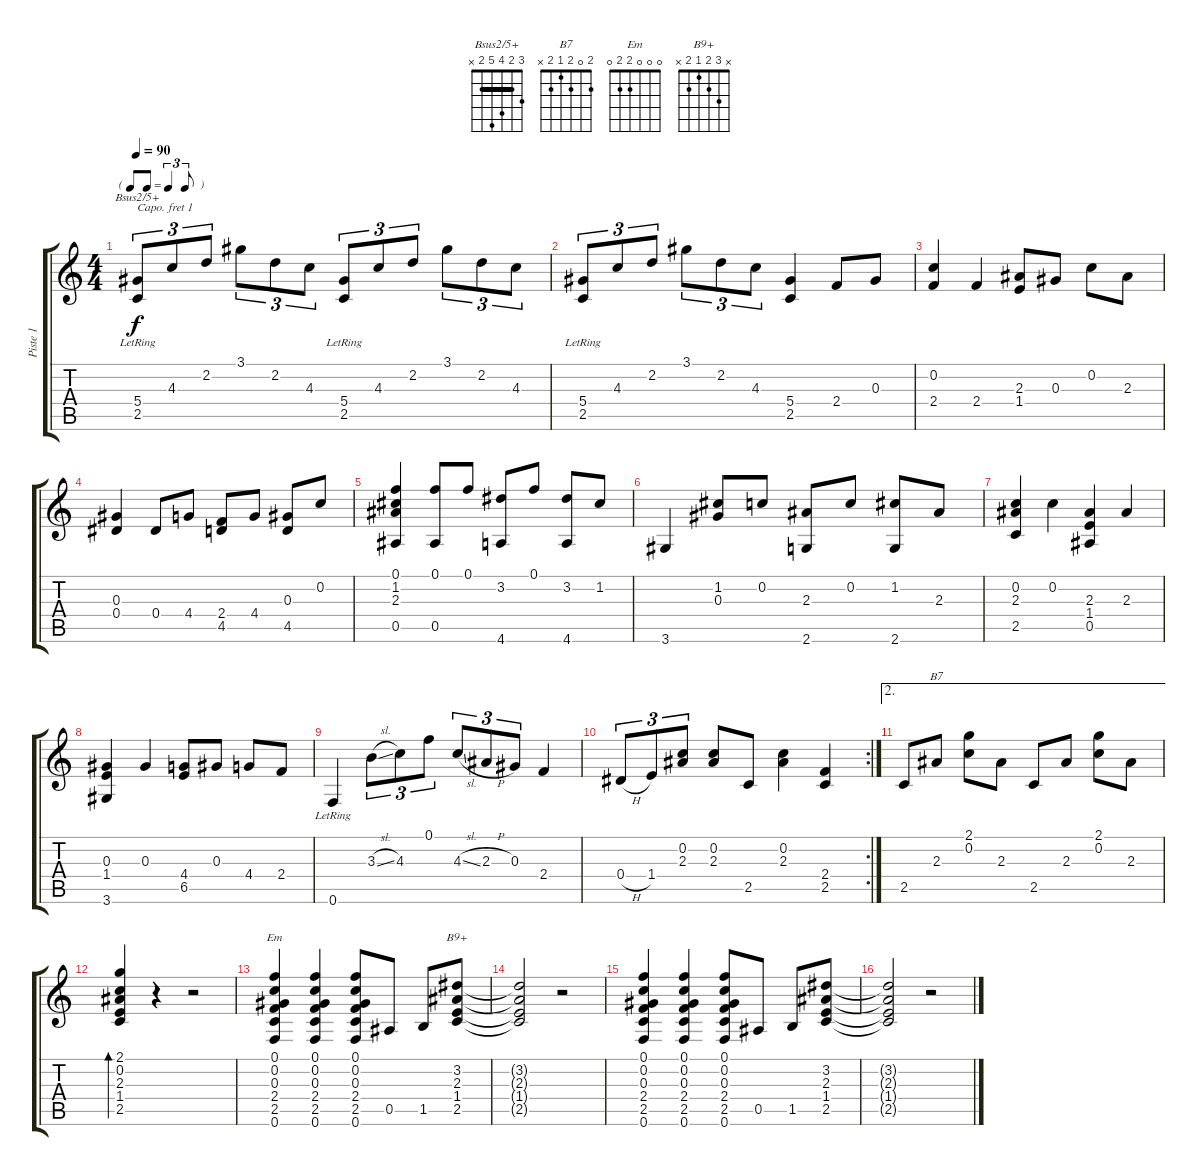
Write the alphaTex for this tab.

\track ("Piste 1" "Piste 1") {instrument acousticguitarnylon}
\staff {score tabs}
\capo 1
\tuning (E4 B3 G3 D3 A2 E2) {hide}
\chord ("Bsus2/5+" 3 2 4 5 2 x) {barre 2}
\chord ("B7" 2 0 2 1 2 x)
\chord ("Em" 0 0 0 2 2 0)
\chord ("B9+" x 3 2 1 2 x)
\ts (4 4)
\tf triplet8th
\tempo 90
\clef g2
\ks c
(5.4{lr} 2.5).8{tu (3 2) ch "Bsus2/5+" dy f} 4.3.8{tu (3 2)} 2.2.8{tu (3 2)} 3.1.8{tu (3 2)} 2.2.8{tu (3 2)} 4.3.8{tu (3 2)} (5.4{lr} 2.5).8{tu (3 2)} 4.3.8{tu (3 2)} 2.2.8{tu (3 2)} 3.1.8{tu (3 2)} 2.2.8{tu (3 2)} 4.3.8{tu (3 2)} |
(5.4{lr} 2.5).8{tu (3 2)} 4.3.8{tu (3 2)} 2.2.8{tu (3 2)} 3.1.8{tu (3 2)} 2.2.8{tu (3 2)} 4.3.8{tu (3 2)} (5.4 2.5).4 2.4.8 0.3.8 |
(0.2 2.4).4 2.4.4 (2.3 1.4).8 0.3.8 0.2.8 2.3.8 |
(0.3 0.4).4 0.4.8 4.4.8 (2.4 4.5).8 4.4.8 (0.3 4.5).8 0.2.8 |
(0.1 1.2 2.3 0.5).4 (0.1 0.5).8 0.1.8 (3.2 4.6).8 0.1.8 (3.2 4.6).8 1.2.8 |
3.6.4 (1.2 0.3).8 0.2.8 (2.3 2.6).8 0.2.8 (1.2 2.6).8 2.3.8 |
(0.2 2.3 2.5).4 0.2.4 (2.3 1.4 0.5).4 2.3.4 |
(0.3 1.4 3.6).4 0.3.4 (4.4 6.5).8 0.3.8 4.4.8 2.4.8 |
0.6{lr}.4 3.3{sl}.8{tu (3 2)} 4.3.8{tu (3 2)} 0.1.8{tu (3 2)} 4.3{sl}.8{tu (3 2)} 2.3{h}.8{tu (3 2)} 0.3.8{tu (3 2)} 2.4.4 |
\rc 2
0.4{h}.8{tu (3 2)} 1.4.8{tu (3 2)} (0.2 2.3).8{tu (3 2)} (0.2 2.3).8 2.5.8 (0.2 2.3).4 (2.4 2.5).4 |
\ae 2
2.5.8 2.3.8{ch "B7"} (2.1 0.2).8 2.3.8 2.5.8 2.3.8 (2.1 0.2).8 2.3.8 |
(2.1 0.2 2.3 1.4 2.5).4{bd 120} r.4 r.2 |
(0.1 0.2 0.3 2.4 2.5 0.6).4{ch "Em"} (0.1 0.2 0.3 2.4 2.5 0.6).4 (0.1 0.2 0.3 2.4 2.5 0.6).8 0.5.8 1.5.8 (3.2 2.3 1.4 2.5).8{ch "B9+"} |
(3.2{t} 2.3{t} 1.4{t} 2.5{t}).2 r.2 |
(0.1 0.2 0.3 2.4 2.5 0.6).4 (0.1 0.2 0.3 2.4 2.5 0.6).4 (0.1 0.2 0.3 2.4 2.5 0.6).8 0.5.8 1.5.8 (3.2 2.3 1.4 2.5).8 |
(3.2{t} 2.3{t} 1.4{t} 2.5{t}).2 r.2
